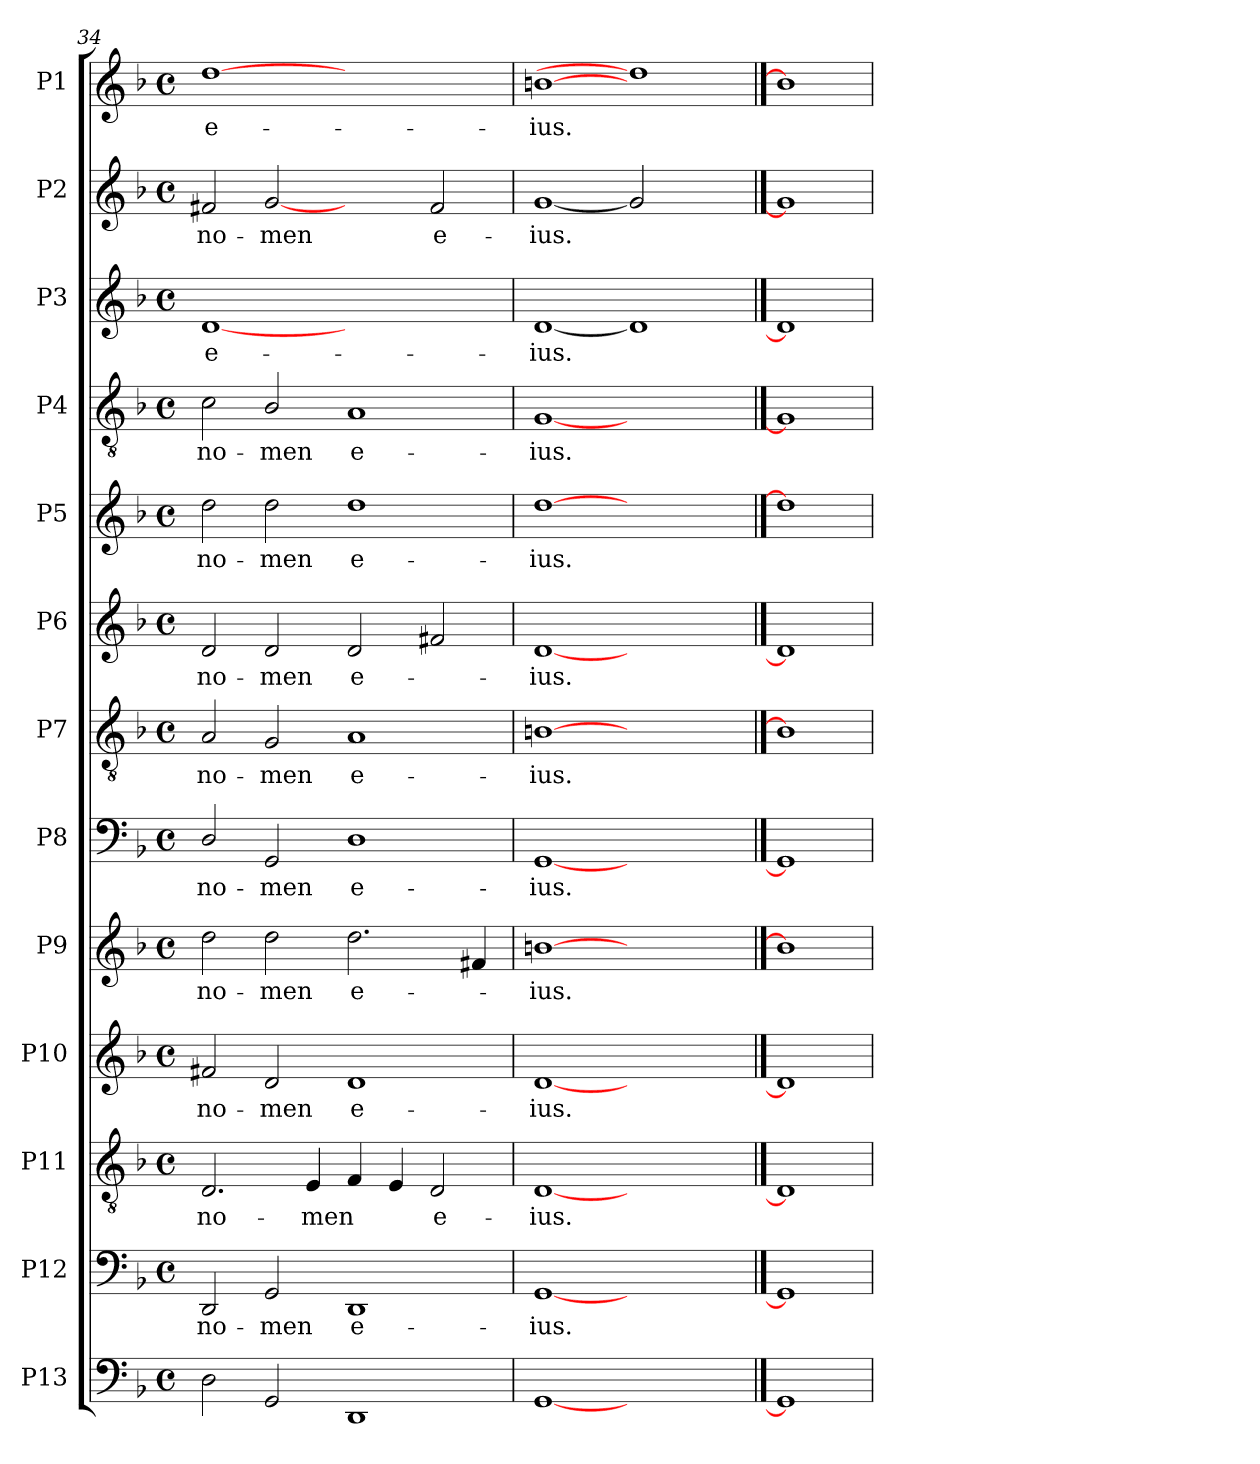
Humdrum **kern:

**kern	**kern	**text	**kern	**text	**kern	**text	**kern	**text	**kern	**text	**kern	**text	**kern	**text	**kern	**text	**kern	**text	**kern	**text	**kern	**text	**kern	**text
*part13	*part12	*part12	*part11	*part11	*part10	*part10	*part9	*part9	*part8	*part8	*part7	*part7	*part6	*part6	*part5	*part5	*part4	*part4	*part3	*part3	*part2	*part2	*part1	*part1
*staff13	*staff12	*staff12	*staff11	*staff11	*staff10	*staff10	*staff9	*staff9	*staff8	*staff8	*staff7	*staff7	*staff6	*staff6	*staff5	*staff5	*staff4	*staff4	*staff3	*staff3	*staff2	*staff2	*staff1	*staff1
*I"P13	*I"P12	*	*I"P11	*	*I"P10	*	*I"P9	*	*I"P8	*	*I"P7	*	*I"P6	*	*I"P5	*	*I"P4	*	*I"P3	*	*I"P2	*	*I"P1	*
*clefF4	*clefF4	*	*clefGv2	*	*clefG2	*	*clefG2	*	*clefF4	*	*clefGv2	*	*clefG2	*	*clefG2	*	*clefGv2	*	*clefG2	*	*clefG2	*	*clefG2	*
*	*	*	*ITrd7c12	*	*	*	*	*	*	*	*ITrd7c12	*	*	*	*	*	*ITrd7c12	*	*	*	*	*	*	*
*k[b-]	*k[b-]	*	*k[b-]	*	*k[b-]	*	*k[b-]	*	*k[b-]	*	*k[b-]	*	*k[b-]	*	*k[b-]	*	*k[b-]	*	*k[b-]	*	*k[b-]	*	*k[b-]	*
*F:	*F:	*	*F:	*	*F:	*	*F:	*	*F:	*	*F:	*	*F:	*	*F:	*	*F:	*	*F:	*	*F:	*	*F:	*
*M4/4	*M4/4	*	*M4/4	*	*M4/4	*	*M4/4	*	*M4/4	*	*M4/4	*	*M4/4	*	*M4/4	*	*M4/4	*	*M4/4	*	*M4/4	*	*M4/4	*
*met(c)	*met(c)	*	*met(c)	*	*met(c)	*	*met(c)	*	*met(c)	*	*met(c)	*	*met(c)	*	*met(c)	*	*met(c)	*	*met(c)	*	*met(c)	*	*met(c)	*
=34	=34	=34	=34	=34	=34	=34	=34	=34	=34	=34	=34	=34	=34	=34	=34	=34	=34	=34	=34	=34	=34	=34	=34	=34
!	!	!LO:LY:b:color=#000000	!	!	!	!	!	!	!	!	!	!	!	!	!	!	!	!	!	!	!	!	!	!
!	!	!	!	!LO:LY:b:color=#000000	!	!	!	!	!	!	!	!	!	!	!	!	!	!	!	!	!	!	!	!
!	!	!	!	!	!	!LO:LY:b:color=#000000	!	!	!	!	!	!	!	!	!	!	!	!	!	!	!	!	!	!
!	!	!	!	!	!	!	!	!LO:LY:b:color=#000000	!	!	!	!	!	!	!	!	!	!	!	!	!	!	!	!
!	!	!	!	!	!	!	!	!	!	!LO:LY:b:color=#000000	!	!	!	!	!	!	!	!	!	!	!	!	!	!
!	!	!	!	!	!	!	!	!	!	!	!	!LO:LY:b:color=#000000	!	!	!	!	!	!	!	!	!	!	!	!
!	!	!	!	!	!	!	!	!	!	!	!	!	!	!LO:LY:b:color=#000000	!	!	!	!	!	!	!	!	!	!
!	!	!	!	!	!	!	!	!	!	!	!	!	!	!	!	!LO:LY:b:color=#000000	!	!	!	!	!	!	!	!
!	!	!	!	!	!	!	!	!	!	!	!	!	!	!	!	!	!	!LO:LY:b:color=#000000	!	!	!	!	!	!
!	!	!	!	!	!	!	!	!	!	!	!	!	!	!	!	!	!	!	!	!LO:LY:b:color=#000000	!	!	!	!
!	!	!	!	!	!	!	!	!	!	!	!	!	!	!	!	!	!	!	!	!	!	!LO:LY:b:color=#000000	!	!
!	!	!	!	!	!	!	!	!	!	!	!	!	!	!	!	!	!	!	!	!	!	!	!	!LO:LY:b:color=#000000
2Di\	2DDi/	no-	2.DDi/	no-	2f#Xi/	no-	2ddi\	no-	2Di/	no-	2AAi/	no-	2di/	no-	2ddi\	no-	2Ci\	no-	[1di	e-	2f#Xi/	no-	[1ddi	e-
!	!	!LO:LY:b:color=#000000	!	!	!	!	!	!	!	!	!	!	!	!	!	!	!	!	!	!	!	!	!	!
!	!	!	!	!	!	!LO:LY:b:color=#000000	!	!	!	!	!	!	!	!	!	!	!	!	!	!	!	!	!	!
!	!	!	!	!	!	!	!	!LO:LY:b:color=#000000	!	!	!	!	!	!	!	!	!	!	!	!	!	!	!	!
!	!	!	!	!	!	!	!	!	!	!LO:LY:b:color=#000000	!	!	!	!	!	!	!	!	!	!	!	!	!	!
!	!	!	!	!	!	!	!	!	!	!	!	!LO:LY:b:color=#000000	!	!	!	!	!	!	!	!	!	!	!	!
!	!	!	!	!	!	!	!	!	!	!	!	!	!	!LO:LY:b:color=#000000	!	!	!	!	!	!	!	!	!	!
!	!	!	!	!	!	!	!	!	!	!	!	!	!	!	!	!LO:LY:b:color=#000000	!	!	!	!	!	!	!	!
!	!	!	!	!	!	!	!	!	!	!	!	!	!	!	!	!	!	!LO:LY:b:color=#000000	!	!	!	!	!	!
!	!	!	!	!	!	!	!	!	!	!	!	!	!	!	!	!	!	!	!	!	!	!LO:LY:b:color=#000000	!	!
2GGi/	2GGi/	-men	.	.	2di/	-men	2ddi\	-men	2GGi/	-men	2GGi/	-men	2di/	-men	2ddi\	-men	2BB-i/	-men	.	.	[2gi	-men	.	.
!	!	!	!	!LO:LY:b:color=#000000	!	!	!	!	!	!	!	!	!	!	!	!	!	!	!	!	!	!	!	!
.	.	.	4EEi/	-men	.	.	.	.	.	.	.	.	.	.	.	.	.	.	.	.	.	.	.	.
!	!	!LO:LY:b:color=#000000	!	!	!	!	!	!	!	!	!	!	!	!	!	!	!	!	!	!	!	!	!	!
!	!	!	!	!	!	!LO:LY:b:color=#000000	!	!	!	!	!	!	!	!	!	!	!	!	!	!	!	!	!	!
!	!	!	!	!	!	!	!	!LO:LY:b:color=#000000	!	!	!	!	!	!	!	!	!	!	!	!	!	!	!	!
!	!	!	!	!	!	!	!	!	!	!LO:LY:b:color=#000000	!	!	!	!	!	!	!	!	!	!	!	!	!	!
!	!	!	!	!	!	!	!	!	!	!	!	!LO:LY:b:color=#000000	!	!	!	!	!	!	!	!	!	!	!	!
!	!	!	!	!	!	!	!	!	!	!	!	!	!	!LO:LY:b:color=#000000	!	!	!	!	!	!	!	!	!	!
!	!	!	!	!	!	!	!	!	!	!	!	!	!	!	!	!LO:LY:b:color=#000000	!	!	!	!	!	!	!	!
!	!	!	!	!	!	!	!	!	!	!	!	!	!	!	!	!	!	!LO:LY:b:color=#000000	!	!	!	!	!	!
1DDi	1DDi	e-	4FFi/	.	1di	e-	2.ddi\	e-	1Di	e-	1AAi	e-	2di/	e-	1ddi	e-	1AAi	e-	1ryy	.	2ryy	.	1ryy	.
.	.	.	4EEi/	.	.	.	.	.	.	.	.	.	.	.	.	.	.	.	.	.	.	.	.	.
!	!	!	!	!LO:LY:b:color=#000000	!	!	!	!	!	!	!	!	!	!	!	!	!	!	!	!	!	!	!	!
!	!	!	!	!	!	!	!	!	!	!	!	!	!	!	!	!	!	!	!	!	!	!LO:LY:b:color=#000000	!	!
.	.	.	2DDi/	e-	.	.	.	.	.	.	.	.	2f#Xi/	.	.	.	.	.	.	.	2f#i/	e-	.	.
.	.	.	.	.	.	.	4f#Xi/	.	.	.	.	.	.	.	.	.	.	.	.	.	.	.	.	.
=35	=35	=35	=35	=35	=35	=35	=35	=35	=35	=35	=35	=35	=35	=35	=35	=35	=35	=35	=35	=35	=35	=35	=35	=35
!	!	!LO:LY:b:color=#000000	!	!	!	!	!	!	!	!	!	!	!	!	!	!	!	!	!	!	!	!	!	!
!	!	!	!	!LO:LY:b:color=#000000	!	!	!	!	!	!	!	!	!	!	!	!	!	!	!	!	!	!	!	!
!	!	!	!	!	!	!LO:LY:b:color=#000000	!	!	!	!	!	!	!	!	!	!	!	!	!	!	!	!	!	!
!	!	!	!	!	!	!	!	!LO:LY:b:color=#000000	!	!	!	!	!	!	!	!	!	!	!	!	!	!	!	!
!	!	!	!	!	!	!	!	!	!	!LO:LY:b:color=#000000	!	!	!	!	!	!	!	!	!	!	!	!	!	!
!	!	!	!	!	!	!	!	!	!	!	!	!LO:LY:b:color=#000000	!	!	!	!	!	!	!	!	!	!	!	!
!	!	!	!	!	!	!	!	!	!	!	!	!	!	!LO:LY:b:color=#000000	!	!	!	!	!	!	!	!	!	!
!	!	!	!	!	!	!	!	!	!	!	!	!	!	!	!	!LO:LY:b:color=#000000	!	!	!	!	!	!	!	!
!	!	!	!	!	!	!	!	!	!	!	!	!	!	!	!	!	!	!LO:LY:b:color=#000000	!	!	!	!	!	!
!	!	!	!	!	!	!	!	!	!	!	!	!	!	!	!	!	!	!	!	!LO:LY:b:color=#000000	!	!	!	!
!	!	!	!	!	!	!	!	!	!	!	!	!	!	!	!	!	!	!	!	!	!	!LO:LY:b:color=#000000	!	!
!	!	!	!	!	!	!	!	!	!	!	!	!	!	!	!	!	!	!	!	!	!	!	!	!LO:LY:b:color=#000000
[1GGi	[1GGi	-ius.	[1DDi	-ius.	[1di	-ius.	[1bni	-ius.	[1GGi	-ius.	[1BBni	-ius.	[1di	-ius.	[1ddi	-ius.	[1GGi	-ius.	[1di	-ius.	[1gi	-ius.	[1bni	-ius.
1ryy	1ryy	.	1ryy	.	1ryy	.	1ryy	.	1ryy	.	1ryy	.	1ryy	.	1ryy	.	1ryy	.	1di]	.	2gi]	.	1ddi]	.
.	.	.	.	.	.	.	.	.	.	.	.	.	.	.	.	.	.	.	.	.	2ryy	.	.	.
==36	==36	==36	==36	==36	==36	==36	==36	==36	==36	==36	==36	==36	==36	==36	==36	==36	==36	==36	==36	==36	==36	==36	==36	==36
1GGi]	1GGi]	.	1DDi]	.	1di]	.	1bi]	.	1GGi]	.	1BBi]	.	1di]	.	1ddi]	.	1GGi]	.	1di]	.	1gi]	.	1bi]	.
=	=	=	=	=	=	=	=	=	=	=	=	=	=	=	=	=	=	=	=	=	=	=	=	=
*-	*-	*-	*-	*-	*-	*-	*-	*-	*-	*-	*-	*-	*-	*-	*-	*-	*-	*-	*-	*-	*-	*-	*-	*-
